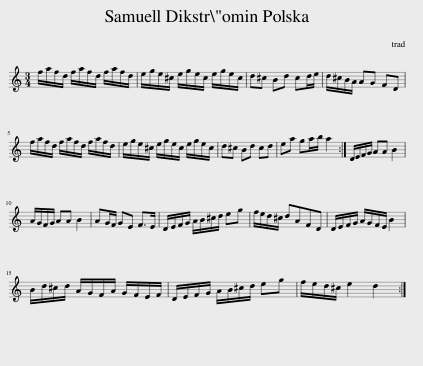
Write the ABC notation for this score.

X:1
L:1/8
M:3/4
I:linebreak $
K:C
V:1 treble
V:1
 f/a/f/d/ f/a/f/d/ f/a/f/d/ | e/g/e/^c/ e/g/e/c/ e/g/e/c/ | d^c Bd cd/e/ | d/^c/B/A/ AG FD |$ f/a/f/d/ f/a/f/d/ f/a/f/d/ | %5
 e/g/e/^c/ e/g/e/c/ e/g/e/c/ | d^c Bd cd | ea ga/b/ a2 :| D/E/F/G/ AA B2 |$ A/G/F/G/ AA B2 | %10
 AG/F/ GE F>E | D/E/F/G/ A/B/^c/d/ eg | f/e/d/^c/ dAFD | D/E/F/G/ A/G/F/E/ B2 |$ B/d/^c/d/ A/G/F/A/ G/F/E/F/ | %15
 D/E/F/G/ A/B/^c/d/ eg | f/e/d/^c/ e2 d2 :| %17
